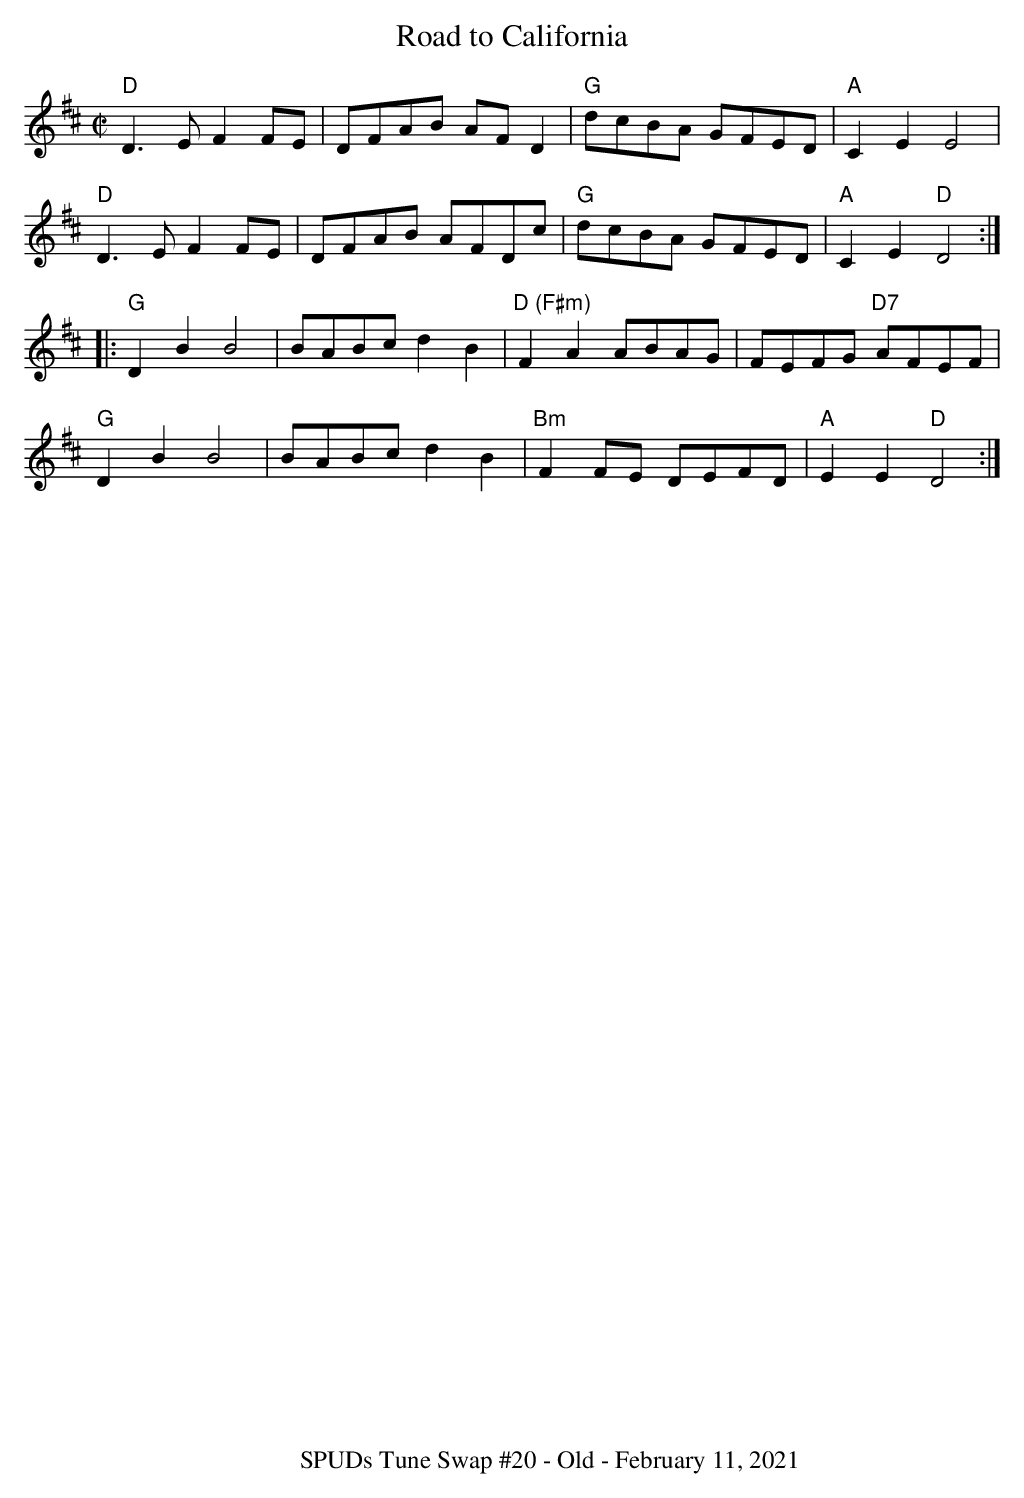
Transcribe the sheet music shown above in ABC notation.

X:1
T:Road to California
L:1/8
M:C|
K:D
"D"D3E F2FE| DFAB AFD2| "G"dcBA GFED| "A"C2E2 E4|
"D"D3E F2FE| DFAB AFDc| "G"dcBA GFED| "A"C2E2 "D"D4:|
|:"G"D2B2 B4| BABc d2B2| "D (F#m)"F2A2 ABAG| FEFG "D7"AFEF|
"G"D2B2 B4| BABc d2B2| "Bm"F2FE DEFD| "A"E2E2 "D"D4 :|
